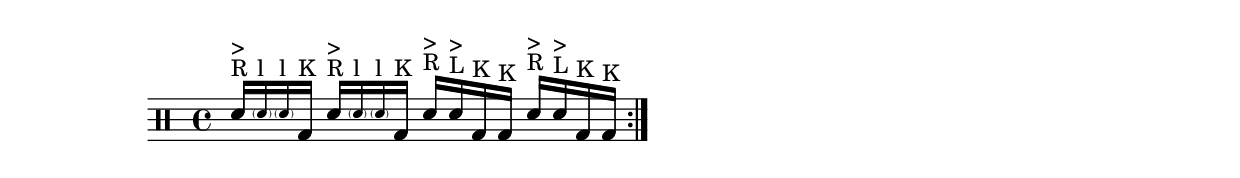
\version "2.24.4"

\score {
  \new DrumStaff {
    \new DrumVoice {
      \drummode {
        \repeat volta 4 {
          % -- RllK 1 --
          sn16^"R"^">"
          \once \override Stem.font-size = -3
          \once \override NoteHead.font-size = -3
          \parenthesize sn16^"l"
          \once \override Stem.font-size = -3
          \once \override NoteHead.font-size = -3
          \parenthesize sn16^"l"
          bd16^"K"

          % -- RllK 2 --
          sn16^"R"^">"
          \once \override Stem.font-size = -3
          \once \override NoteHead.font-size = -3
          \parenthesize sn16^"l"
          \once \override Stem.font-size = -3
          \once \override NoteHead.font-size = -3
          \parenthesize sn16^"l"
          bd16^"K"

          % -- RLKK 1 --
          sn16^"R"^">"
          sn16^"L"^">"
          bd16^"K"
          bd16^"K"

          % -- RLKK 2 --
          sn16^"R"^">"
          sn16^"L"^">"
          bd16^"K"
          bd16^"K"
        }
      }
    }
  }
}

